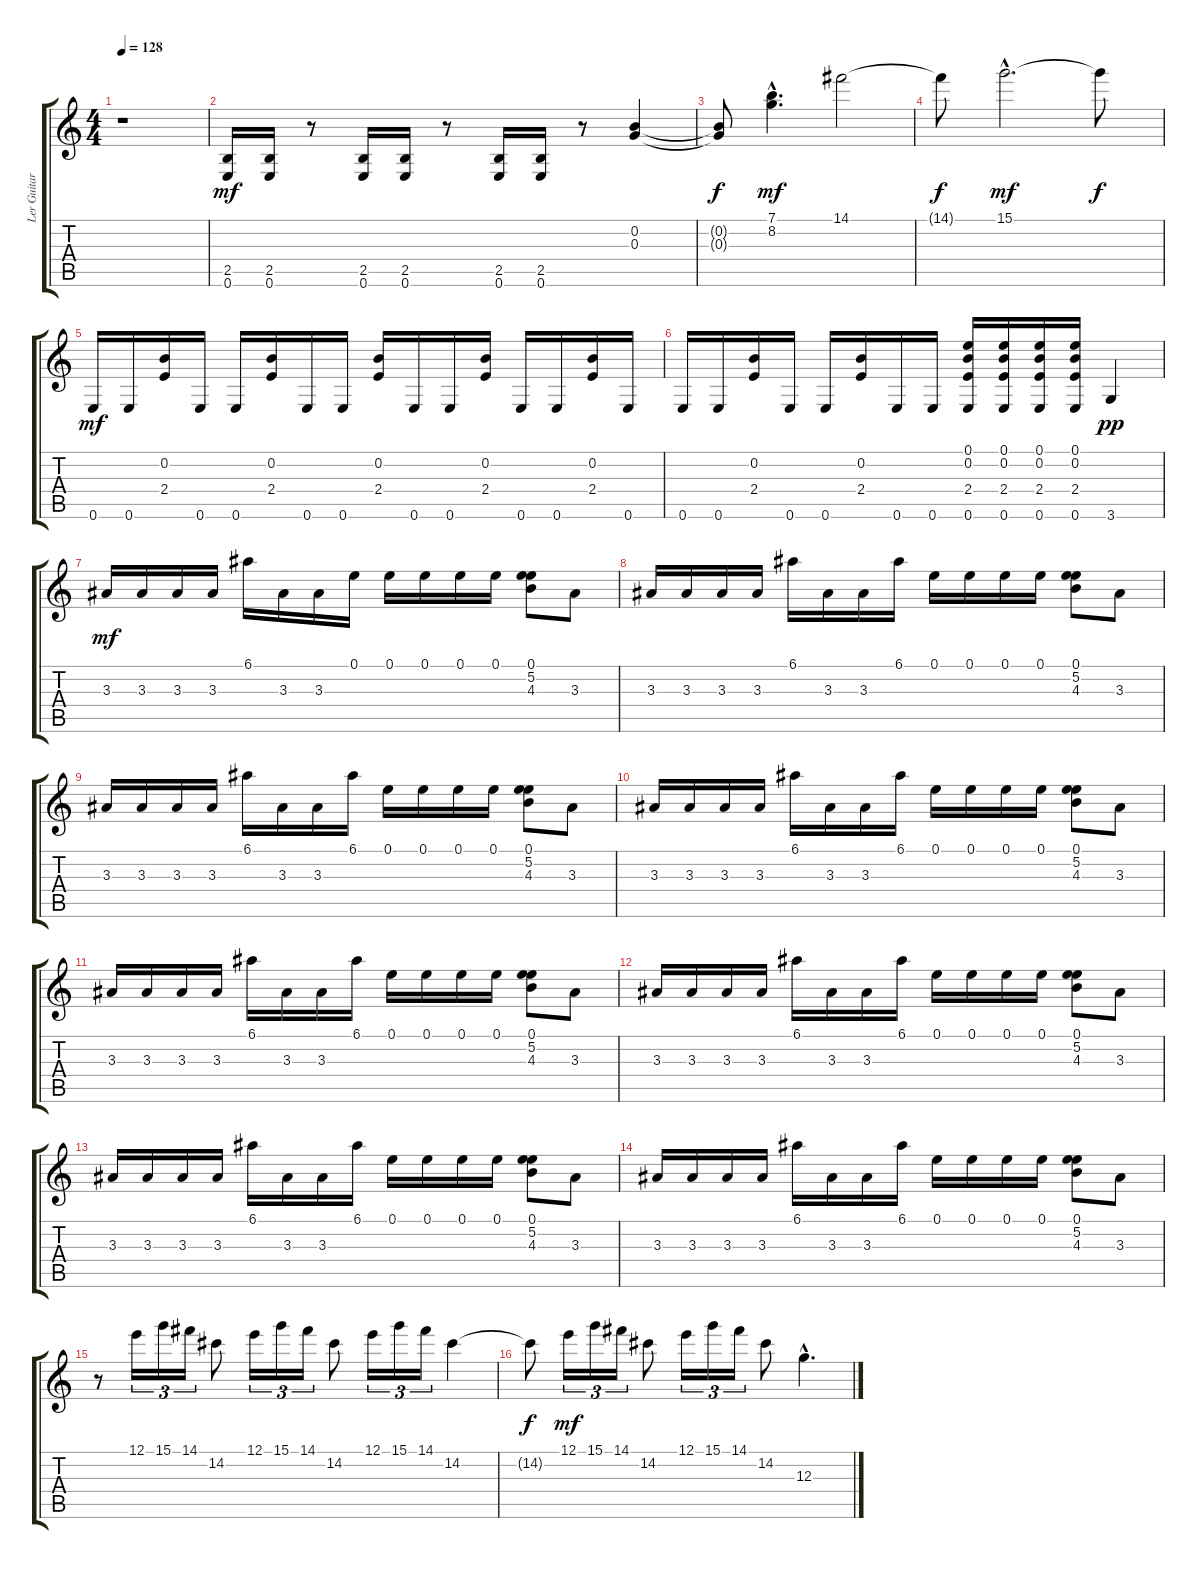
\track ("Ler Guitar" "Ler Guitar") {instrument distortionguitar}
\staff {score tabs}
\tuning (E4 B3 G3 D3 A2 E2) {hide}
\ts (4 4)
\tempo 128
\clef g2
\ks c
r.1{dy mf instrument distortionguitar} |
(2.5 0.6).16 (2.5 0.6).16 r.8 (2.5 0.6).16 (2.5 0.6).16 r.8 (2.5 0.6).16 (2.5 0.6).16 r.8 (0.2 0.3).4 |
(0.2{t} 0.3{t}).8{dy f} (7.1{hac} 8.2{hac}).4{d dy mf} 14.1.2 |
14.1{t}.8{dy f} 15.1{hac}.2{d dy mf} 15.1{t}.8{dy f} |
0.6.16{dy mf} 0.6.16 (0.2 2.4).16 0.6.16 0.6.16 (0.2 2.4).16 0.6.16 0.6.16 (0.2 2.4).16 0.6.16 0.6.16 (0.2 2.4).16 0.6.16 0.6.16 (0.2 2.4).16 0.6.16 |
0.6.16 0.6.16 (0.2 2.4).16 0.6.16 0.6.16 (0.2 2.4).16 0.6.16 0.6.16 (0.1 0.2 2.4 0.6).16 (0.1 0.2 2.4 0.6).16 (0.1 0.2 2.4 0.6).16 (0.1 0.2 2.4 0.6).16 3.6.4{dy pp} |
3.3.16{dy mf} 3.3.16 3.3.16 3.3.16 6.1.16 3.3.16 3.3.16 0.1.16 0.1.16 0.1.16 0.1.16 0.1.16 (0.1 5.2 4.3).8 3.3.8 |
3.3.16 3.3.16 3.3.16 3.3.16 6.1.16 3.3.16 3.3.16 6.1.16 0.1.16 0.1.16 0.1.16 0.1.16 (0.1 5.2 4.3).8 3.3.8 |
3.3.16 3.3.16 3.3.16 3.3.16 6.1.16 3.3.16 3.3.16 6.1.16 0.1.16 0.1.16 0.1.16 0.1.16 (0.1 5.2 4.3).8 3.3.8 |
3.3.16 3.3.16 3.3.16 3.3.16 6.1.16 3.3.16 3.3.16 6.1.16 0.1.16 0.1.16 0.1.16 0.1.16 (0.1 5.2 4.3).8 3.3.8 |
3.3.16 3.3.16 3.3.16 3.3.16 6.1.16 3.3.16 3.3.16 6.1.16 0.1.16 0.1.16 0.1.16 0.1.16 (0.1 5.2 4.3).8 3.3.8 |
3.3.16 3.3.16 3.3.16 3.3.16 6.1.16 3.3.16 3.3.16 6.1.16 0.1.16 0.1.16 0.1.16 0.1.16 (0.1 5.2 4.3).8 3.3.8 |
3.3.16 3.3.16 3.3.16 3.3.16 6.1.16 3.3.16 3.3.16 6.1.16 0.1.16 0.1.16 0.1.16 0.1.16 (0.1 5.2 4.3).8 3.3.8 |
3.3.16 3.3.16 3.3.16 3.3.16 6.1.16 3.3.16 3.3.16 6.1.16 0.1.16 0.1.16 0.1.16 0.1.16 (0.1 5.2 4.3).8 3.3.8 |
r.8 12.1.16{tu (3 2)} 15.1.16{tu (3 2)} 14.1.16{tu (3 2)} 14.2.8 12.1.16{tu (3 2)} 15.1.16{tu (3 2)} 14.1.16{tu (3 2)} 14.2.8 12.1.16{tu (3 2)} 15.1.16{tu (3 2)} 14.1.16{tu (3 2)} 14.2.4 |
14.2{t}.8{dy f} 12.1.16{tu (3 2) dy mf} 15.1.16{tu (3 2)} 14.1.16{tu (3 2)} 14.2.8 12.1.16{tu (3 2)} 15.1.16{tu (3 2)} 14.1.16{tu (3 2)} 14.2.8 12.3{hac}.4{d}
